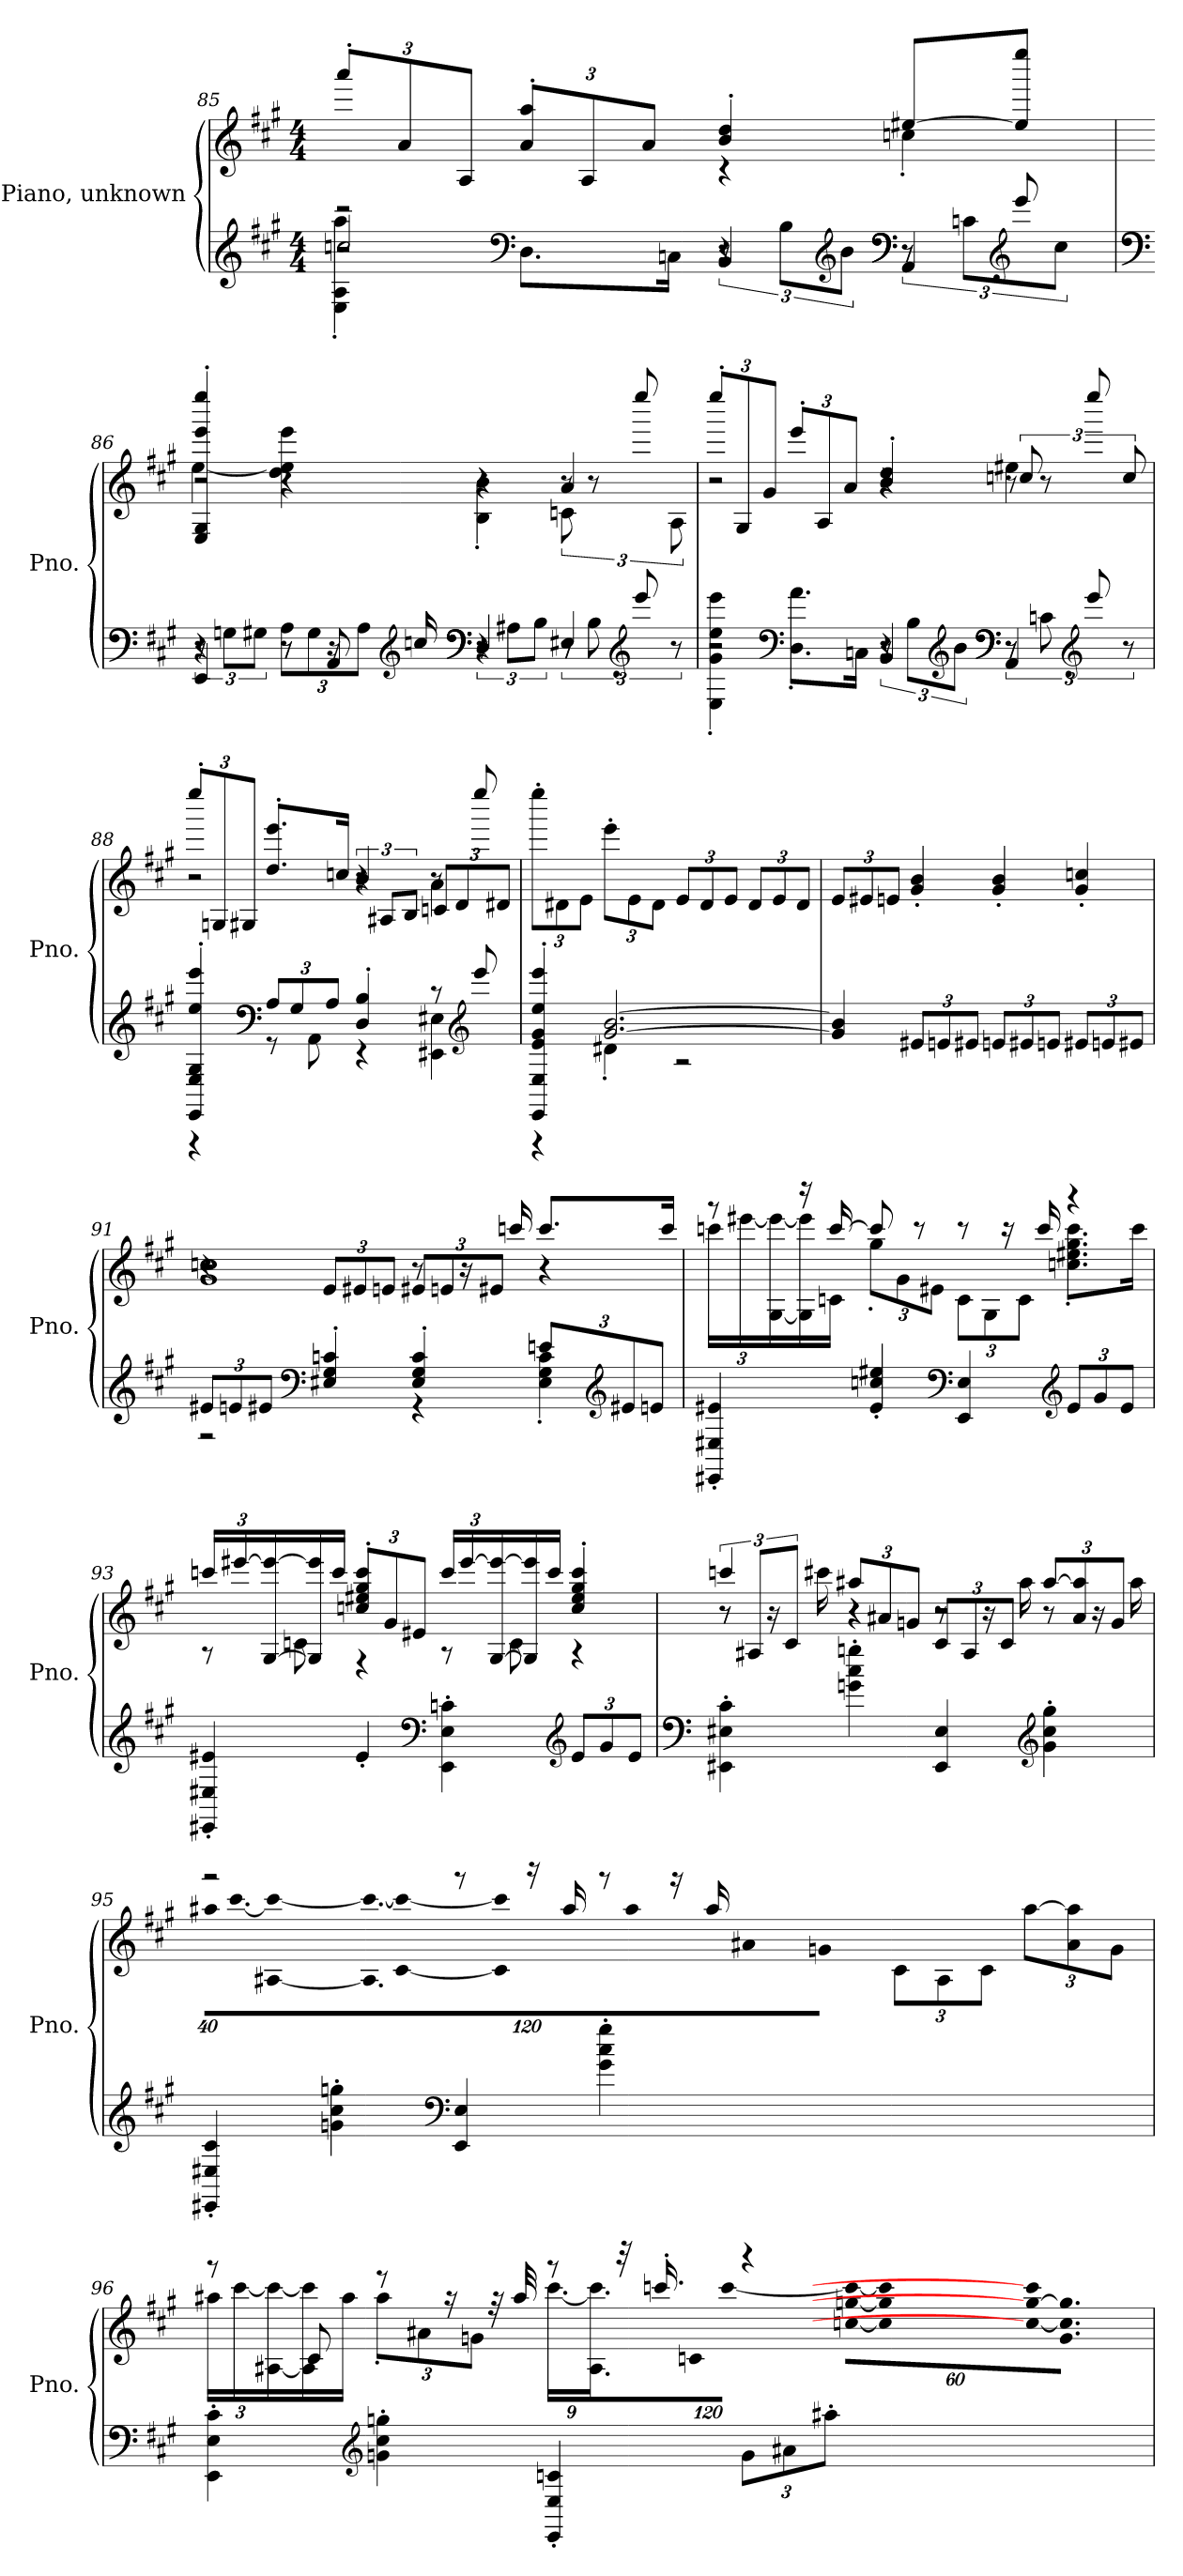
**kern	**kern
*part1	*part1
*staff2	*staff1
*I"Piano, unknown	*
*I'Pno.	*
!!LO:LB:g=z
*clefG2	*clefG2
*k[f#c#g#]	*k[f#c#g#]
*M4/4	*M4/4
=85	=85
*^	*
*	*^	*
*	*	*	*Xbrackettup
*	*	*	*^
2ccn/	4E\' 4A\' 4aa\'	2r	12aaa'/L	2r
.	.	.	12a/	.
.	.	.	12A/J	.
*clefF4	*	*	*	*
.	8.D\L	.	12a/' 12aa/'L	.
.	.	.	12A/	.
.	.	.	12a/J	.
.	16Cn\Jk	.	.	.
4BB/	12r	4r	4b/' 4dd/'	4r
.	12B\L	.	.	.
*clefG2	*	*	*	*
.	12b\J	.	.	.
*clefF4	*	*	*	*
8r	12r	4AA/	[8ee#X/L	4ccn'\
.	12cn\L	.	.	.
*clefG2	*	*	*	*
8eee/	.	.	8ee#/] 8eeee/J	.
.	12cc\J	.	.	.
*	*	*	*v	*v
!!LO:LB:g=z
=86	=86	=86	=86
*clefF4	*	*	*
*	*	*	*^
*	*	*	*	*^
4EE/	12r	4r	4E/' 4G#/' 4eee/' 4eeee/'	[4ee\	2r
.	12Gn\L	.	.	.	.
.	12G#X\J	.	.	.	.
*	*Xbrackettup	*	*	*	*
8r	12A\L	8r	4r	4dd\ 4ee\] 4eee\	.
.	12G#\	.	.	.	.
16r	.	8AA/	.	.	.
.	12A\J	.	.	.	.
*clefG2	*	*	*	*	*
16ccn/	.	.	.	.	.
*clefF4	*	*	*	*	*
*	*brackettup	*	*	*	*
4r	12r	4D/	4r	4B\' 4b\'	4r
.	12A#X\L	.	.	.	.
.	12B\J	.	.	.	.
*	*	*	*	*brackettup	*
8r	12r	4E#X/	8r	12cn\	4a/
.	12B\	.	.	12r	.
*clefG2	*	*	*	*	*
8eee/	.	.	8eeee/	.	.
.	12r	.	.	12A\	.
!!LO:PB:g=z	!!	!!
=87	=87	=87	=87	=87	=87
*	*	*	*	*	*Xbrackettup
2r	4E\' 4g#\' 4ee\' 4eee\'	2r	2r	2r	12eeee'/L
.	.	.	.	.	12G#/
.	.	.	.	.	12g#/J
*clefF4	*	*	*	*	*
.	8.D\' 8.a\'L	.	.	.	12eee'/L
.	.	.	.	.	12A/
.	.	.	.	.	12a/J
.	16Cn\Jk	.	.	.	.
4BB/	12r	4r	4r	4r	4b/' 4dd/'
.	12B\L	.	.	.	.
*clefG2	*	*	*	*	*
.	12b\J	.	.	.	.
*clefF4	*	*	*	*	*
*	*	*	*	*	*brackettup
8r	12r	4AA/	8r	4ee#X\	12ccn/
.	12cn\	.	.	.	12r
*clefG2	*	*	*	*	*
8eee/	.	.	8eeee/	.	.
.	12r	.	.	.	12cc/
*	*v	*v	*	*	*
=88	=88	=88	=88	=88
*	*	*	*	*Xbrackettup
4EE/' 4E/' 4G#/' 4ee/' 4eee/'	4r	2r	2r	12eeee'/L
.	.	.	.	12Gn/
.	.	.	.	12G#X/J
*clefF4	*	*	*	*
*Xbrackettup	*	*	*	*
12A/L	8r	.	.	8.dd/' 8.eee/'L
12G#/	.	.	.	.
.	8AA\	.	.	.
12A/J	.	.	.	.
.	.	.	.	16ccn/Jk
*	*	*	*	*brackettup
4D/' 4B/'	4r	4b/	4r	12r
.	.	.	.	12A#X/L
.	.	.	.	12B/J
*	*	*	*	*Xbrackettup
8r	4EE#X\ 4E#X\	8r	4a\	12cn/L
.	.	.	.	12d/
*clefG2	*	*	*	*
8eee/	.	8eeee/	.	.
.	.	.	.	12d#X/J
*	*	*v	*v	*v
!!LO:LB:g=z
=89	=89	=89
4EE/' 4E/' 4e/' 4g#/' 4ee/' 4eee/'	4r	12eeee'\L
.	.	12d#X\
.	.	12e\J
[2.g#/ [2.b/	4d#X'\	12eee'\L
.	.	12e\
.	.	12d#\J
.	2r	12e/L
.	.	12d#/
.	.	12e/J
.	.	12d#/L
.	.	12e/
.	.	12d#/J
*v	*v	*
=90	=90
4g#/] 4b/]	12e/L
.	12e#X/
.	12en/J
12e#X/L	4g#/' 4b/'
12en/	.
12e#X/J	.
12en/L	4g#/' 4b/'
12e#X/	.
12en/J	.
12e#X/L	4g#/' 4ccn/'
12en/	.
12e#X/J	.
!!LO:LB:g=z
=91	=91
*^	*^
*	*	*	*^
12e#X/L	2r	2r	1g# 1ccn	4r
12en/	.	.	.	.
12e#X/J	.	.	.	.
*clefF4	*	*	*	*
4E#X/' 4G#/' 4cn/'	.	.	.	12e/L
.	.	.	.	12e#X/
.	.	.	.	12en/J
4E#/' 4G#/' 4c/'	4r	8r	.	12e#X/L
.	.	.	.	12en/
.	.	16r	.	.
.	.	.	.	12e#X/J
.	.	16cccn/	.	.
12en/L	4E#\' 4G#\' 4c\'	4r	.	8.ccc/L
*clefG2	*	*	*	*
12e#X/	.	.	.	.
12en/J	.	.	.	.
.	.	.	.	16ccc/Jk
*v	*v	*	*	*
*	*	*v	*v
!!LO:LB:g=z
=92	=92	=92
4EE#X/' 4E#X/' 4e#X/'	8r	24cccn\LL
.	.	[24eee#X\
.	.	[24G#\ 24eee#\_
.	16r	16G#\] 16eee#\]
.	[16ccc/	16cn\JJ
4e#/' 4ccn/' 4ee#X/'	8ccc/]	12gg#'\L
.	.	12g#\
.	8r	.
.	.	12e#X\J
*clefF4	*	*
4EE#/ 4E#/	8r	12c\L
.	.	12G#\
.	16r	.
.	.	12c\J
.	16ccc/	.
*clefG2	*	*
12e#/L	4r	8.ccn\' 8.ee#X\' 8.gg#\' 8.ccc\'L
12g#/	.	.
12e#/J	.	.
.	.	16ccc\Jk
!!LO:LB:g=z	!!
=93	=93	=93
4EE#X/' 4E#X/' 4e#X/'	24cccn/LL	8r
.	[24eee#X/	.
.	[24G#/ 24eee#/_	.
.	16G#/] 16eee#/]	8cn\
.	16ccc/JJ	.
4e#'/	12ccn/' 12ee#X/' 12gg#/' 12ccc/'L	4r
.	12g#/	.
.	12e#X/J	.
*clefF4	*	*
4EE#\' 4E#\' 4cn\'	24ccc/LL	8r
.	[24eee#/	.
.	[24G#/ 24eee#/_	.
.	16G#/] 16eee#/]	8c\
.	16ccc/JJ	.
*clefG2	*	*
12e#/L	4cc/' 4ee#/' 4gg#/' 4ccc/'	4r
12g#/	.	.
12e#/J	.	.
*	*v	*v
!!LO:LB:g=z
=94	=94
*clefF4	*
*	*^
*	*	*^
*	*	*	*brackettup
4EE#X\' 4E#X\' 4c#\'	4cccn/	8r	12r
.	.	.	12A#X/L
.	.	16r	.
.	.	.	12c#/J
.	.	16ccc#X\	.
*	*	*	*Xbrackettup
4gn\' 4cc#\' 4ggn\'	4r	4r	12aa#X/L
.	.	.	12a#X/
.	.	.	12gn/J
4EE#/ 4E#/	2r	8r	12c#/L
.	.	.	12A#/
.	.	16r	.
.	.	.	12c#/J
.	.	16aa#\	.
*clefG2	*	*	*
4g\' 4cc#\' 4gg\'	.	8r	[12aa#/L
.	.	.	12a#/ 12aa#/]
.	.	16r	.
.	.	.	12g/J
.	.	16aa#\	.
*	*	*v	*v
!!LO:PB:g=z
=95	=95	=95
!	!	!LO:N:vis=32
4EE#X/' 4E#X/' 4c#/'	2r	640%23aa#X\LLL
!	!	!LO:N:vis=32.
.	.	[1920%103ccc#\
!	!	!LO:N:vis=64
.	.	[960%17A#X\ 960%17ccc#\_K
!	!	!LO:N:vis=32.
.	.	1920%103A#\] 1920%103ccc#\_
!	!	!LO:N:vis=64
.	.	[960%17c#\ 960%17ccc#\_JK
!	!	!LO:N:vis=16
.	.	1920%137c#\] 1920%137ccc#\]J
4gn\' 4cc#\' 4ggn\'	.	12aa#\
.	.	12a#X\
.	.	12gn\J
*clefF4	*	*
4EE#/ 4E#/	8r	12c#\L
.	.	12A#\
.	16r	.
.	.	12c#\J
.	16aa#/	.
4g\' 4cc#\' 4gg\'	8r	[12aa#\L
.	.	12a#\ 12aa#\]
.	16r	.
.	.	12g\J
.	16aa#/	.
!!LO:LB:g=z	!!
=96	=96	=96
4EE\' 4E\' 4c#\'	8r	24aa#X\LL
.	.	[24ccc#\
.	.	[24A#X\ 24ccc#\_
.	8c#/	16A#\] 16ccc#\]
.	.	16aa#\JJ
*clefG2	*	*
4gn\' 4cc#\' 4ggn\'	8r	12aa#'\L
.	.	12a#X\
.	16r	.
.	.	12gn\J
.	32r	.
.	32aa#/	.
4EE/' 4E/' 4cn/'	8r	[18.ccc#\LL
.	.	18.A#\ 18.ccc#\]
.	32r	.
.	16.cccn'/	.
!	!	!LO:N:vis=16
.	.	1920%107cn\
!	!	!LO:N:vis=32
.	.	[1920%53ccc\JJk
!	!	!LO:N:vis=32
12g\L	4r	[1920%53ccn\ [1920%53ggn\ 1920%53ccc\_KKL
!	!	!LO:N:vis=8
.	.	640%71cc\_ 640%71gg\_ 640%71ccc\_
12a#X\	.	.
.	.	1920ryy
!	!	!LO:N:vis=32
.	.	1920%53cc\_ 1920%53gg\_ 1920%53ccc\]KL
12aa#X'\J	.	18.g\ 18.cc\] 18.gg\_JJ
*	*v	*v
=	=
*-	*-
